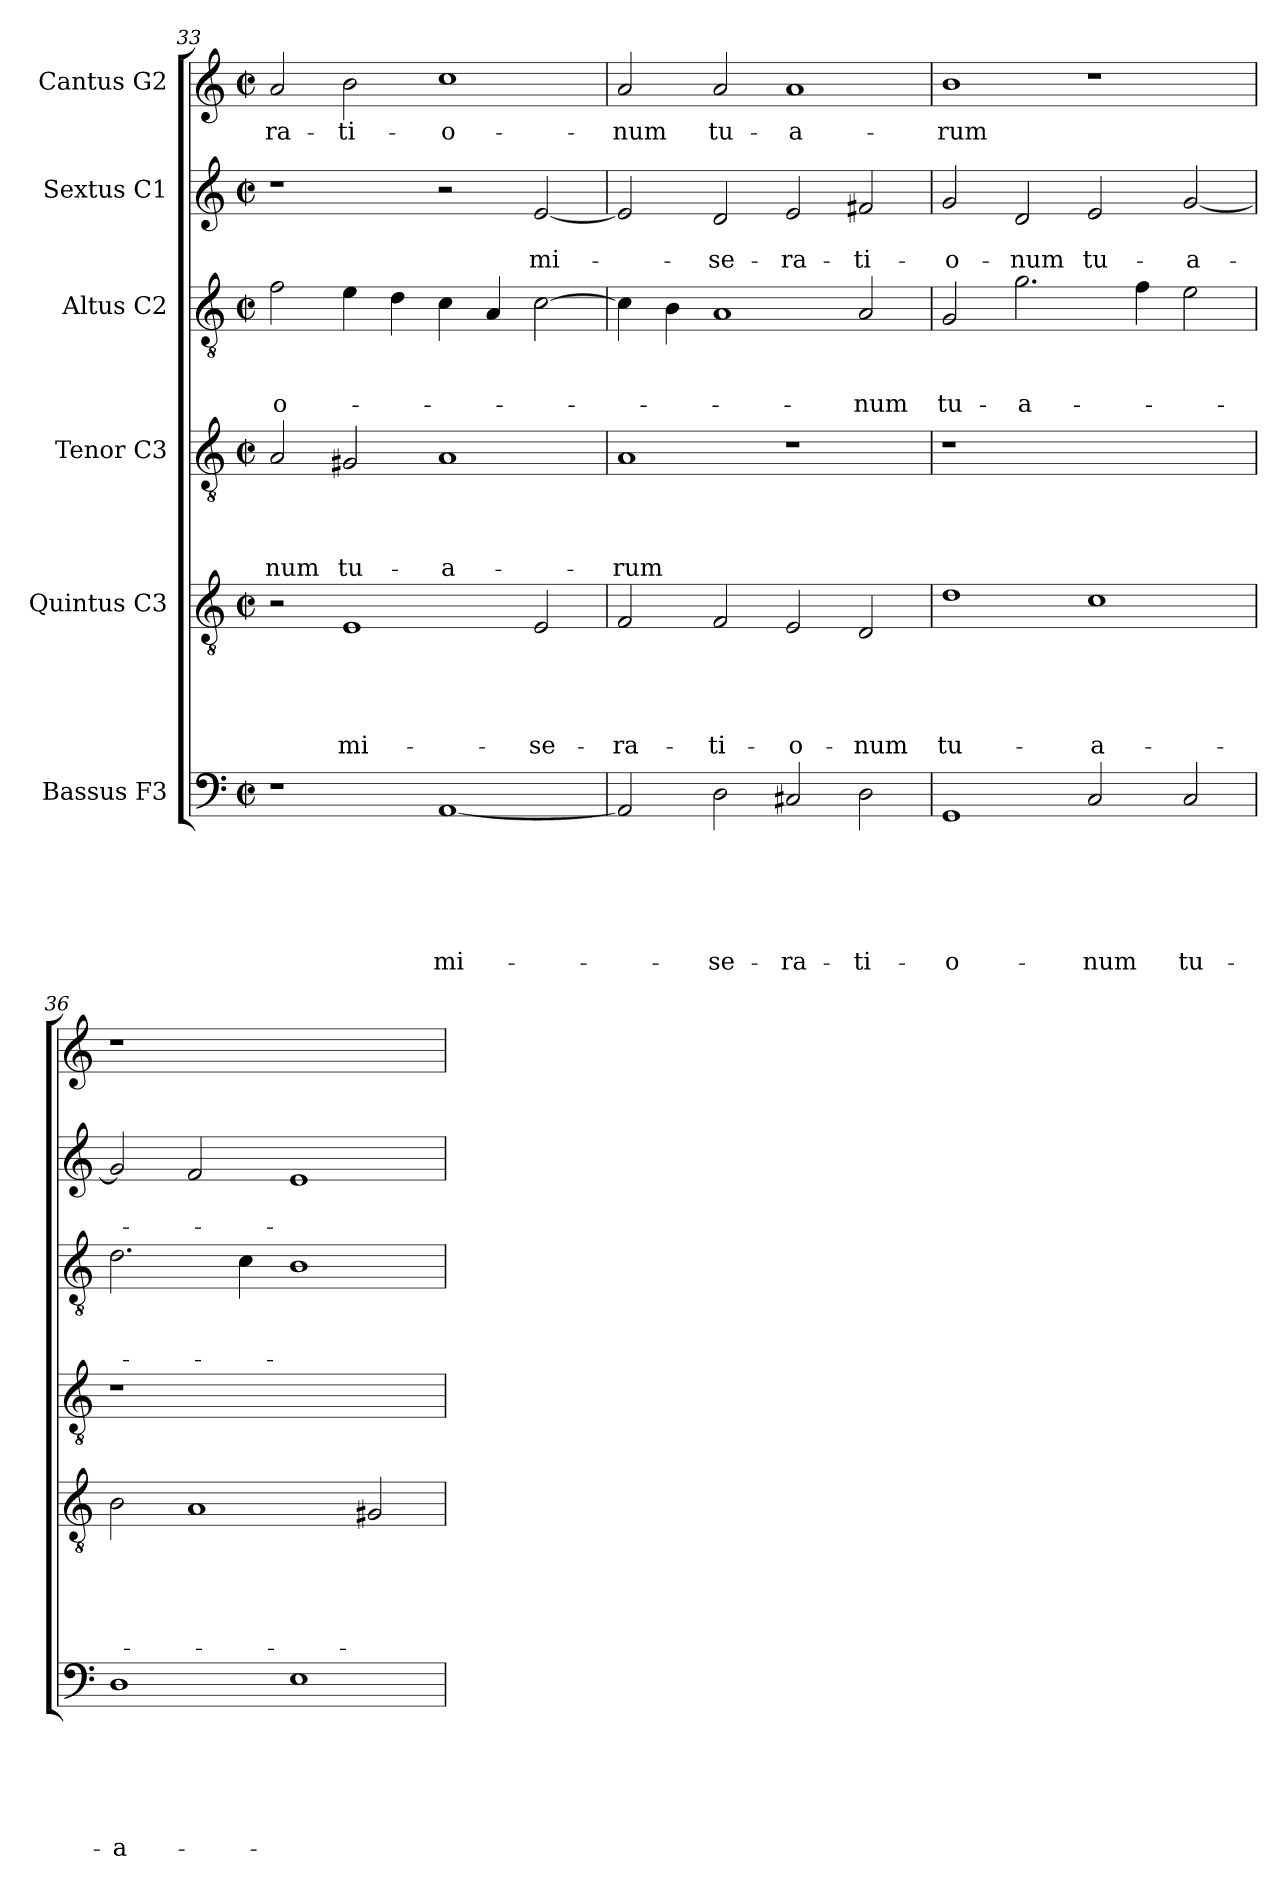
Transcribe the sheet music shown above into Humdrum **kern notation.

**kern	**text	**text	**text	**text	**text	**text	**kern	**text	**text	**text	**text	**text	**kern	**text	**text	**text	**text	**kern	**text	**text	**text	**kern	**text	**text	**kern	**text
*part6	*part6	*part6	*part6	*part6	*part6	*part6	*part5	*part5	*part5	*part5	*part5	*part5	*part4	*part4	*part4	*part4	*part4	*part3	*part3	*part3	*part3	*part2	*part2	*part2	*part1	*part1
*staff6	*staff6	*staff6	*staff6	*staff6	*staff6	*staff6	*staff5	*staff5	*staff5	*staff5	*staff5	*staff5	*staff4	*staff4	*staff4	*staff4	*staff4	*staff3	*staff3	*staff3	*staff3	*staff2	*staff2	*staff2	*staff1	*staff1
*I"Bassus F3	*	*	*	*	*	*	*I"Quintus C3	*	*	*	*	*	*I"Tenor C3	*	*	*	*	*I"Altus C2	*	*	*	*I"Sextus C1	*	*	*I"Cantus G2	*
*clefF4	*	*	*	*	*	*	*clefGv2	*	*	*	*	*	*clefGv2	*	*	*	*	*clefGv2	*	*	*	*clefG2	*	*	*clefG2	*
*k[]	*	*	*	*	*	*	*k[]	*	*	*	*	*	*k[]	*	*	*	*	*k[]	*	*	*	*k[]	*	*	*k[]	*
*C:	*	*	*	*	*	*	*C:	*	*	*	*	*	*C:	*	*	*	*	*C:	*	*	*	*C:	*	*	*C:	*
*M2/2	*	*	*	*	*	*	*M2/2	*	*	*	*	*	*M2/2	*	*	*	*	*M2/2	*	*	*	*M2/2	*	*	*M2/2	*
*met(c|)	*	*	*	*	*	*	*met(c|)	*	*	*	*	*	*met(c|)	*	*	*	*	*met(c|)	*	*	*	*met(c|)	*	*	*met(c|)	*
=33	=33	=33	=33	=33	=33	=33	=33	=33	=33	=33	=33	=33	=33	=33	=33	=33	=33	=33	=33	=33	=33	=33	=33	=33	=33	=33
!	!	!	!	!	!	!	!	!	!	!	!	!	!	!	!	!	!LO:LY:b	!	!	!	!LO:LY:b	!	!	!	!	!LO:LY:b
1r	.	.	.	.	.	.	2r	.	.	.	.	.	2A/	.	.	.	-num	2f\	.	.	-o-	1r	.	.	2a/	-ra-
!	!	!	!	!	!	!	!	!	!	!	!	!LO:LY:b	!	!	!	!	!LO:LY:b	!	!	!	!	!	!	!	!	!LO:LY:b
.	.	.	.	.	.	.	1E	.	.	.	.	mi-	2G#X/	.	.	.	tu-	4e\	.	.	.	.	.	.	2b\	-ti-
.	.	.	.	.	.	.	.	.	.	.	.	.	.	.	.	.	.	4d\	.	.	.	.	.	.	.	.
!	!	!	!	!	!	!LO:LY:b	!	!	!	!	!	!	!	!	!	!	!LO:LY:b	!	!	!	!	!	!	!	!	!LO:LY:b
[1AA	.	.	.	.	.	mi-	.	.	.	.	.	.	1A	.	.	.	-a-	4c\	.	.	.	2r	.	.	1cc	-o-
.	.	.	.	.	.	.	.	.	.	.	.	.	.	.	.	.	.	4A/	.	.	.	.	.	.	.	.
!	!	!	!	!	!	!	!	!	!	!	!	!LO:LY:b	!	!	!	!	!	!	!	!	!	!	!	!LO:LY:b	!	!
.	.	.	.	.	.	.	2E/	.	.	.	.	-se-	.	.	.	.	.	[2c\	.	.	.	[2e/	.	mi-	.	.
=34	=34	=34	=34	=34	=34	=34	=34	=34	=34	=34	=34	=34	=34	=34	=34	=34	=34	=34	=34	=34	=34	=34	=34	=34	=34	=34
!	!	!	!	!	!	!	!	!	!	!	!	!LO:LY:b	!	!	!	!	!LO:LY:b	!	!	!	!	!	!	!	!	!LO:LY:b
2AA/]	.	.	.	.	.	.	2F/	.	.	.	.	-ra-	1A	.	.	.	-rum	4c\]	.	.	.	2e/]	.	.	2a/	-num
.	.	.	.	.	.	.	.	.	.	.	.	.	.	.	.	.	.	4B\	.	.	.	.	.	.	.	.
!	!	!	!	!	!	!LO:LY:b	!	!	!	!	!	!LO:LY:b	!	!	!	!	!	!	!	!	!	!	!	!LO:LY:b	!	!LO:LY:b
2D\	.	.	.	.	.	-se-	2F/	.	.	.	.	-ti-	.	.	.	.	.	1A	.	.	.	2d/	.	-se-	2a/	tu-
!	!	!	!	!	!	!LO:LY:b	!	!	!	!	!	!LO:LY:b	!	!	!	!	!	!	!	!	!	!	!	!LO:LY:b	!	!LO:LY:b
2C#X/	.	.	.	.	.	-ra-	2E/	.	.	.	.	-o-	1r	.	.	.	.	.	.	.	.	2e/	.	-ra-	1a	-a-
!	!	!	!	!	!	!LO:LY:b	!	!	!	!	!	!LO:LY:b	!	!	!	!	!	!	!	!	!LO:LY:b	!	!	!LO:LY:b	!	!
2D\	.	.	.	.	.	-ti-	2D/	.	.	.	.	-num	.	.	.	.	.	2A/	.	.	-num	2f#X/	.	-ti-	.	.
=35	=35	=35	=35	=35	=35	=35	=35	=35	=35	=35	=35	=35	=35	=35	=35	=35	=35	=35	=35	=35	=35	=35	=35	=35	=35	=35
!	!	!	!	!	!	!LO:LY:b	!	!	!	!	!	!LO:LY:b	!	!	!	!	!	!	!	!	!LO:LY:b	!	!	!LO:LY:b	!	!LO:LY:b
1GG	.	.	.	.	.	-o-	1d	.	.	.	.	tu-	1r	.	.	.	.	2G/	.	.	tu-	2g/	.	-o-	1b	-rum
!	!	!	!	!	!	!	!	!	!	!	!	!	!	!	!	!	!	!	!	!	!LO:LY:b	!	!	!LO:LY:b	!	!
.	.	.	.	.	.	.	.	.	.	.	.	.	.	.	.	.	.	2.g\	.	.	-a-	2d/	.	-num	.	.
!	!	!	!	!	!	!LO:LY:b	!	!	!	!	!	!LO:LY:b	!	!	!	!	!	!	!	!	!	!	!	!LO:LY:b	!	!
2C/	.	.	.	.	.	-num	1c	.	.	.	.	-a-	1ryy	.	.	.	.	.	.	.	.	2e/	.	tu-	1r	.
.	.	.	.	.	.	.	.	.	.	.	.	.	.	.	.	.	.	4f\	.	.	.	.	.	.	.	.
!	!	!	!	!	!	!LO:LY:b	!	!	!	!	!	!	!	!	!	!	!	!	!	!	!	!	!	!LO:LY:b	!	!
2C/	.	.	.	.	.	tu-	.	.	.	.	.	.	.	.	.	.	.	2e\	.	.	.	[2g/	.	-a-	.	.
!!LO:LB:g=z
=36	=36	=36	=36	=36	=36	=36	=36	=36	=36	=36	=36	=36	=36	=36	=36	=36	=36	=36	=36	=36	=36	=36	=36	=36	=36	=36
!	!	!	!	!	!	!LO:LY:b	!	!	!	!	!	!	!	!	!	!	!	!	!	!	!	!	!	!	!	!
1D	.	.	.	.	.	-a-	2B\	.	.	.	.	.	1r	.	.	.	.	2.d\	.	.	.	2g/]	.	.	1r	.
.	.	.	.	.	.	.	1A	.	.	.	.	.	.	.	.	.	.	.	.	.	.	2f/	.	.	.	.
.	.	.	.	.	.	.	.	.	.	.	.	.	.	.	.	.	.	4c\	.	.	.	.	.	.	.	.
1E	.	.	.	.	.	.	.	.	.	.	.	.	1ryy	.	.	.	.	1B	.	.	.	1e	.	.	1ryy	.
.	.	.	.	.	.	.	2G#X/	.	.	.	.	.	.	.	.	.	.	.	.	.	.	.	.	.	.	.
=	=	=	=	=	=	=	=	=	=	=	=	=	=	=	=	=	=	=	=	=	=	=	=	=	=	=
*-	*-	*-	*-	*-	*-	*-	*-	*-	*-	*-	*-	*-	*-	*-	*-	*-	*-	*-	*-	*-	*-	*-	*-	*-	*-	*-
